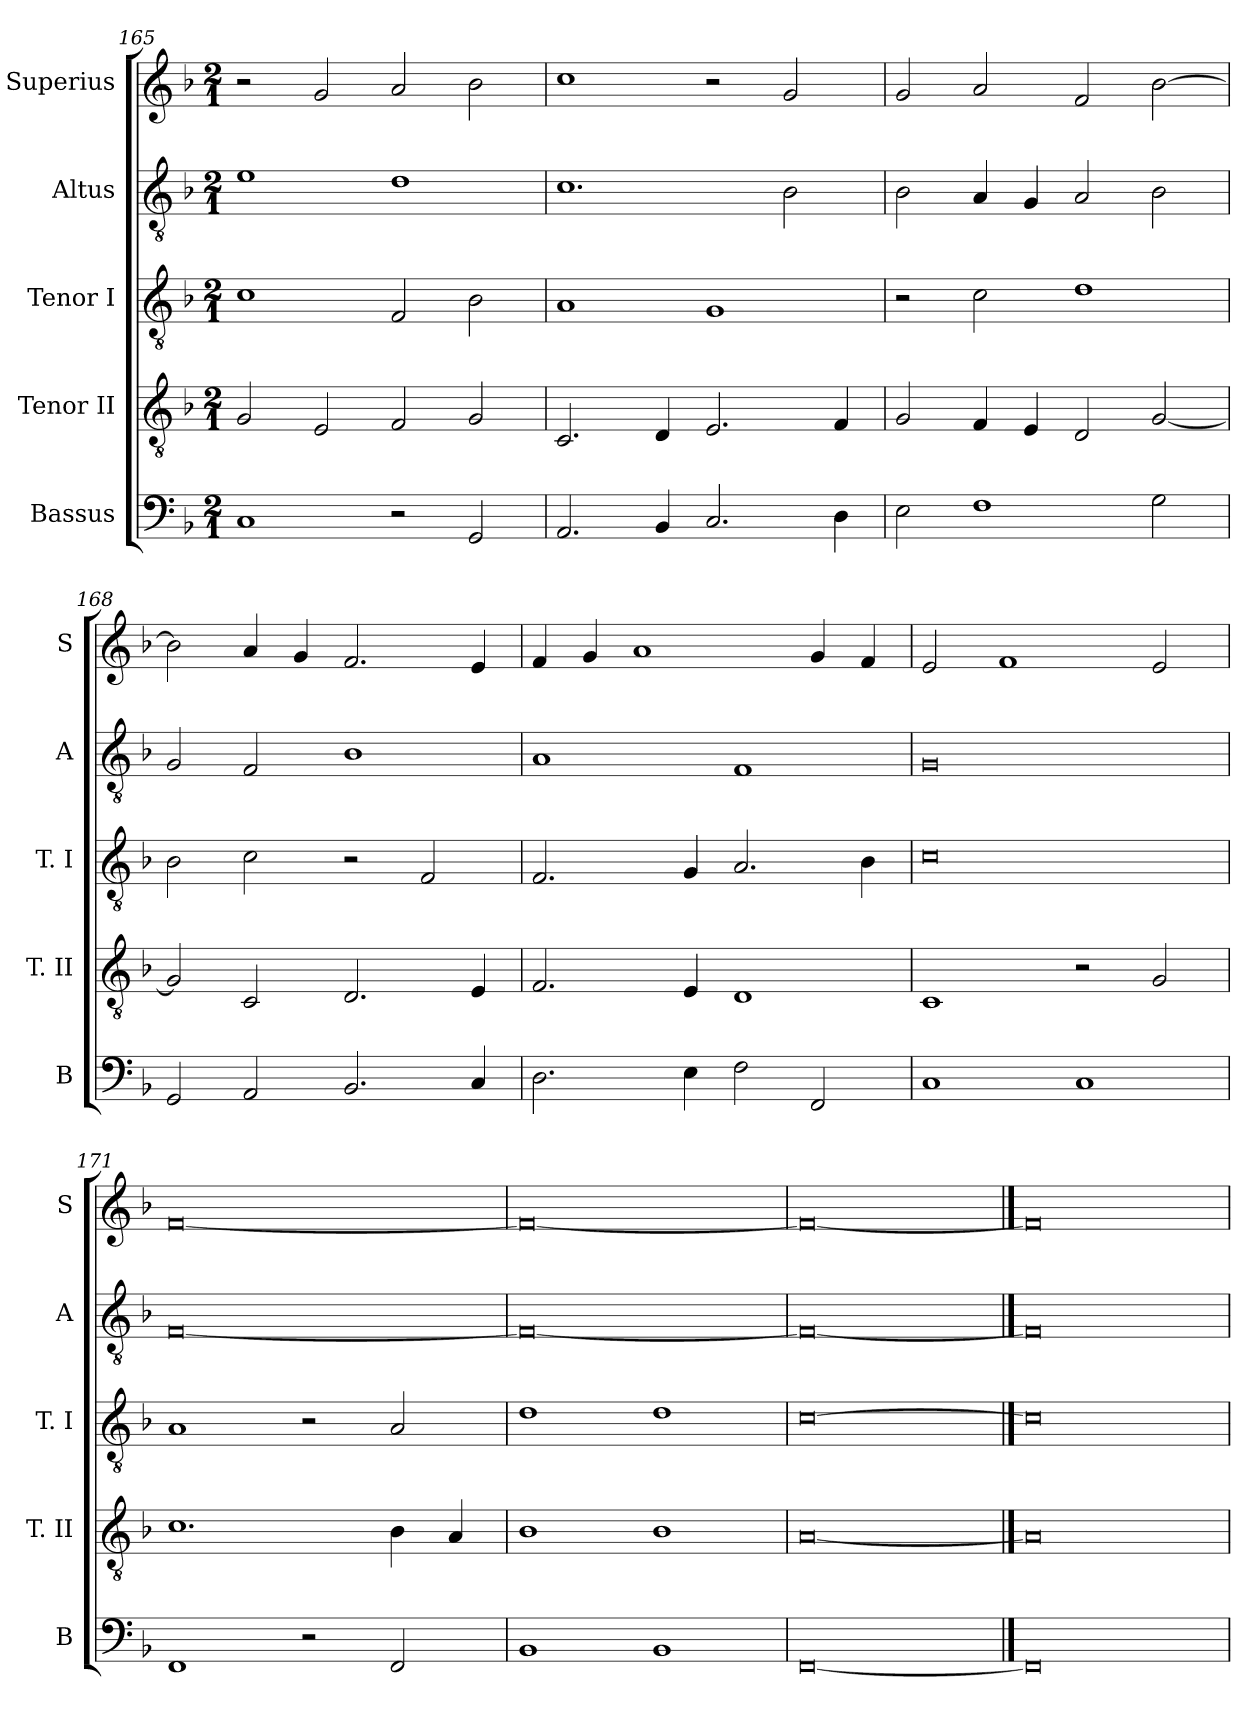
**kern	**kern	**kern	**kern	**kern
*part5	*part4	*part3	*part2	*part1
*staff5	*staff4	*staff3	*staff2	*staff1
*I"Bassus	*I"Tenor II	*I"Tenor I	*I"Altus	*I"Superius
*I'B	*I'T. II	*I'T. I	*I'A	*I'S
*clefF4	*clefGv2	*clefGv2	*clefGv2	*clefG2
*k[b-]	*k[b-]	*k[b-]	*k[b-]	*k[b-]
*F:	*F:	*F:	*F:	*F:
*M2/1	*M2/1	*M2/1	*M2/1	*M2/1
=165	=165	=165	=165	=165
1C	2G	1c	1e	2r
.	2E	.	.	2g
2r	2F	2F	1d	2a
2GG	2G	2B-	.	2b-
=166	=166	=166	=166	=166
2.AA	2.C	1A	1.c	1cc
4BB-	4D	.	.	.
2.C	2.E	1G	.	2r
.	.	.	2B-	2g
4D	4F	.	.	.
=167	=167	=167	=167	=167
2E	2G	2r	2B-	2g
1F	4F	2c	4A	2a
.	4E	.	4G	.
.	2D	1d	2A	2f
2G	[2G	.	2B-	[2b-
=168	=168	=168	=168	=168
2GG	2G]	2B-	2G	2b-]
2AA	2C	2c	2F	4a
.	.	.	.	4g
2.BB-	2.D	2r	1B-	2.f
.	.	2F	.	.
4C	4E	.	.	4e
=169	=169	=169	=169	=169
2.D	2.F	2.F	1A	4f
.	.	.	.	4g
.	.	.	.	1a
4E	4E	4G	.	.
2F	1D	2.A	1F	.
2FF	.	.	.	4g
.	.	4B-	.	4f
=170	=170	=170	=170	=170
1C	1C	0c	0G	2e
.	.	.	.	1f
1C	2r	.	.	.
.	2G	.	.	2e
=171	=171	=171	=171	=171
1FF	1.c	1A	[0F	[0f
2r	.	2r	.	.
2FF	4B-	2A	.	.
.	4A	.	.	.
=172	=172	=172	=172	=172
1BB-	1B-	1d	0F_	0f_
1BB-	1B-	1d	.	.
=173	=173	=173	=173	=173
[0FF	[0A	[0c	0F_	0f_
==174	==174	==174	==174	==174
0FF]	0A]	0c]	0F]	0f]
=	=	=	=	=
*-	*-	*-	*-	*-
